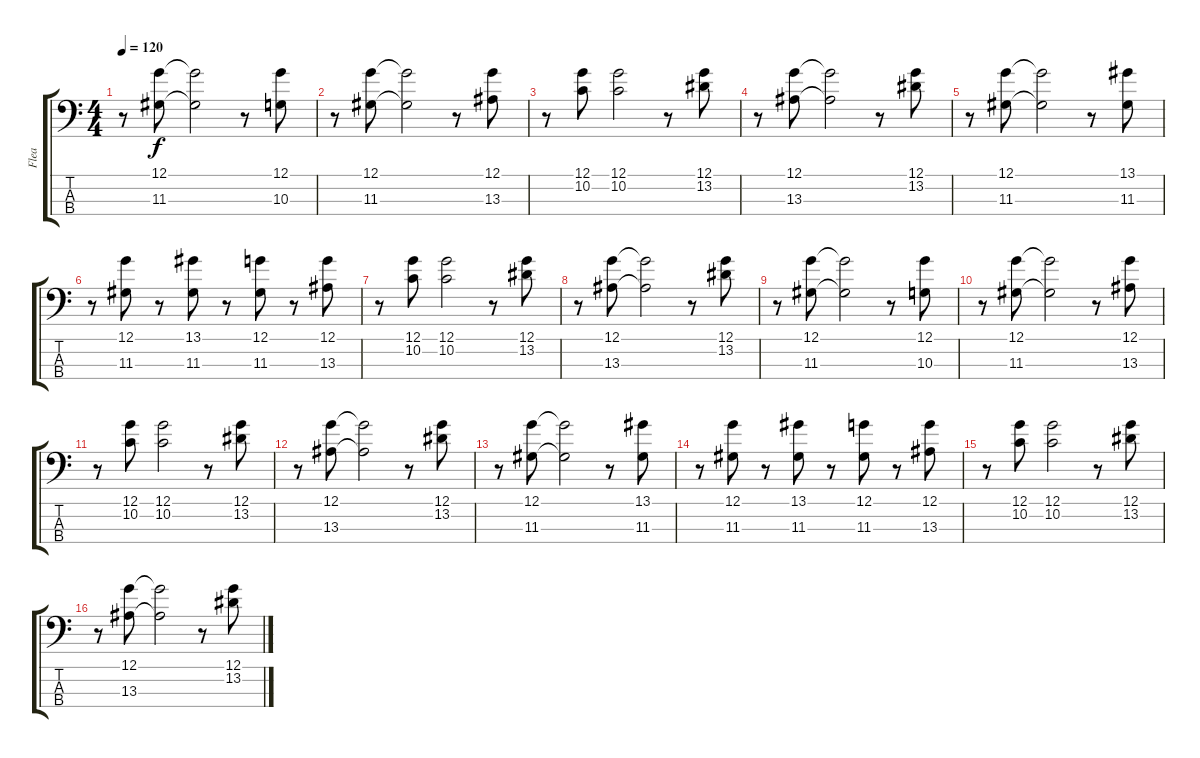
\track ("Flea" "Flea") {instrument electricbassfinger}
\staff {score tabs}
\tuning (G2 D2 A1 E1) {hide}
\ts (4 4)
\tempo 120
\clef f4
\ks c
r.8{dy f} (12.1 11.3).8 (12.1{t} 11.3{t}).2 r.8 (12.1 10.3).8 |
r.8 (12.1 11.3).8 (12.1{t} 11.3{t}).2 r.8 (12.1 13.3).8 |
r.8 (12.1 10.2).8 (12.1 10.2).2 r.8 (12.1 13.2).8 |
r.8 (12.1 13.3).8 (12.1{t} 13.3{t}).2 r.8 (12.1 13.2).8 |
r.8 (12.1 11.3).8 (12.1{t} 11.3{t}).2 r.8 (13.1 11.3).8 |
r.8 (12.1 11.3).8 r.8 (13.1 11.3).8 r.8 (12.1 11.3).8 r.8 (12.1 13.3).8 |
r.8 (12.1 10.2).8 (12.1 10.2).2 r.8 (12.1 13.2).8 |
r.8 (12.1 13.3).8 (12.1{t} 13.3{t}).2 r.8 (12.1 13.2).8 |
r.8 (12.1 11.3).8 (12.1{t} 11.3{t}).2 r.8 (12.1 10.3).8 |
r.8 (12.1 11.3).8 (12.1{t} 11.3{t}).2 r.8 (12.1 13.3).8 |
r.8 (12.1 10.2).8 (12.1 10.2).2 r.8 (12.1 13.2).8 |
r.8 (12.1 13.3).8 (12.1{t} 13.3{t}).2 r.8 (12.1 13.2).8 |
r.8 (12.1 11.3).8 (12.1{t} 11.3{t}).2 r.8 (13.1 11.3).8 |
r.8 (12.1 11.3).8 r.8 (13.1 11.3).8 r.8 (12.1 11.3).8 r.8 (12.1 13.3).8 |
r.8 (12.1 10.2).8 (12.1 10.2).2 r.8 (12.1 13.2).8 |
r.8 (12.1 13.3).8 (12.1{t} 13.3{t}).2 r.8 (12.1 13.2).8
